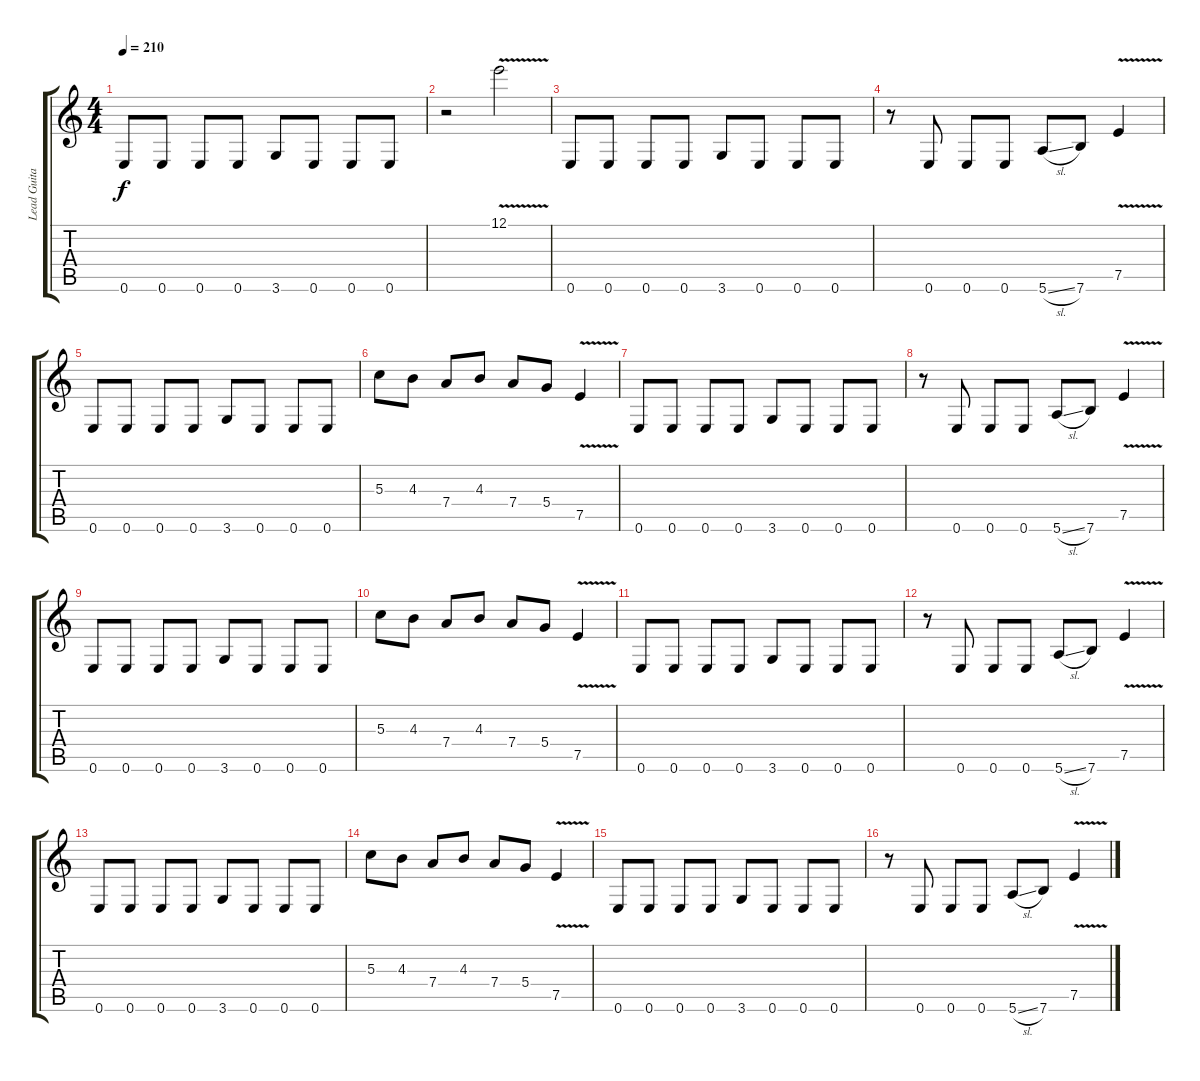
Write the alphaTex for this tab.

\track ("Lead Guitar" "Lead Guita") {instrument distortionguitar}
\staff {score tabs}
\tuning (E4 B3 G3 D3 A2 E2) {hide}
\ts (4 4)
\tempo 210
\clef g2
\ks c
0.6.8{dy f} 0.6.8 0.6.8 0.6.8 3.6.8 0.6.8 0.6.8 0.6.8 |
r.2 12.1{v}.2 |
0.6.8 0.6.8 0.6.8 0.6.8 3.6.8 0.6.8 0.6.8 0.6.8 |
r.8 0.6.8 0.6.8 0.6.8 5.6{sl}.8 7.6.8 7.5{v}.4 |
0.6.8 0.6.8 0.6.8 0.6.8 3.6.8 0.6.8 0.6.8 0.6.8 |
5.3.8 4.3.8 7.4.8 4.3.8 7.4.8 5.4.8 7.5{v}.4 |
0.6.8 0.6.8 0.6.8 0.6.8 3.6.8 0.6.8 0.6.8 0.6.8 |
r.8 0.6.8 0.6.8 0.6.8 5.6{sl}.8 7.6.8 7.5{v}.4 |
0.6.8 0.6.8 0.6.8 0.6.8 3.6.8 0.6.8 0.6.8 0.6.8 |
5.3.8 4.3.8 7.4.8 4.3.8 7.4.8 5.4.8 7.5{v}.4 |
0.6.8 0.6.8 0.6.8 0.6.8 3.6.8 0.6.8 0.6.8 0.6.8 |
r.8 0.6.8 0.6.8 0.6.8 5.6{sl}.8 7.6.8 7.5{v}.4 |
0.6.8 0.6.8 0.6.8 0.6.8 3.6.8 0.6.8 0.6.8 0.6.8 |
5.3.8 4.3.8 7.4.8 4.3.8 7.4.8 5.4.8 7.5{v}.4 |
0.6.8 0.6.8 0.6.8 0.6.8 3.6.8 0.6.8 0.6.8 0.6.8 |
r.8 0.6.8 0.6.8 0.6.8 5.6{sl}.8 7.6.8 7.5{v}.4
